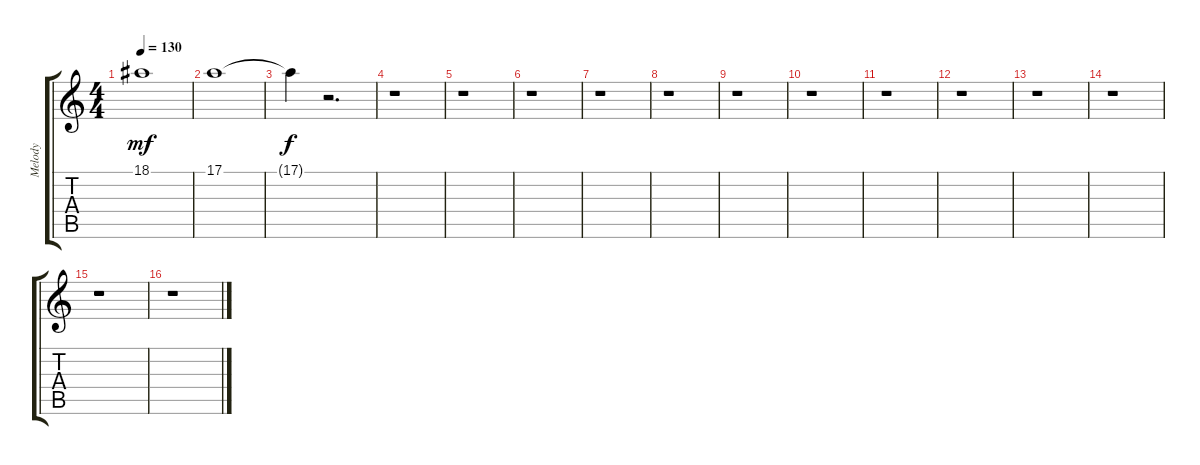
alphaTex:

\track ("Melody" "Melody") {instrument flute}
\staff {score tabs}
\tuning (E4 B3 G3 D3 A2 E2) {hide}
\ts (4 4)
\tempo 130
\clef g2
\ks c
18.1.1{dy mf} |
17.1.1 |
17.1{t}.4{dy f} r.2{d} |
r.1 |
r.1 |
r.1 |
r.1 |
r.1 |
r.1 |
r.1 |
r.1 |
r.1 |
r.1 |
r.1 |
r.1 |
r.1
